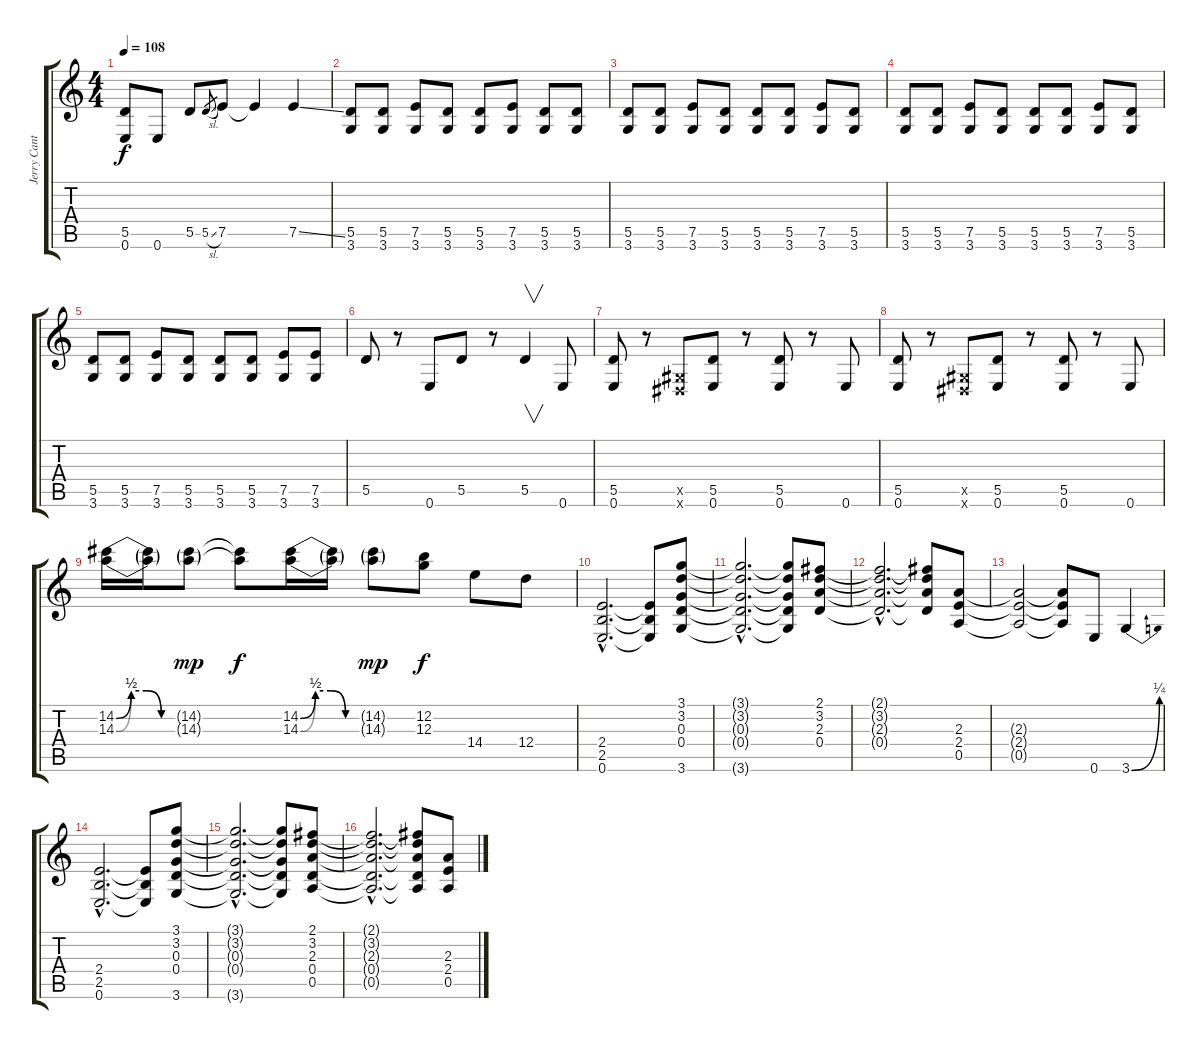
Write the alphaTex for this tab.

\track ("Jerry Cantrell- Guitar 2" "Jerry Cant") {instrument distortionguitar}
\staff {score tabs}
\tuning (E4 B3 G3 D3 A2 E2) {hide}
\ts (4 4)
\tempo 108
\clef g2
\ks c
(5.5 0.6).8{dy f} 0.6.8 5.5.8 5.5{sl}.8{gr} 7.5.8 7.5{t}.4 7.5{ss}.4 |
(5.5 3.6).8 (5.5 3.6).8 (7.5 3.6).8 (5.5 3.6).8 (5.5 3.6).8 (7.5 3.6).8 (5.5 3.6).8 (5.5 3.6).8 |
(5.5 3.6).8 (5.5 3.6).8 (7.5 3.6).8 (5.5 3.6).8 (5.5 3.6).8 (5.5 3.6).8 (7.5 3.6).8 (5.5 3.6).8 |
(5.5 3.6).8 (5.5 3.6).8 (7.5 3.6).8 (5.5 3.6).8 (5.5 3.6).8 (5.5 3.6).8 (7.5 3.6).8 (5.5 3.6).8 |
(5.5 3.6).8 (5.5 3.6).8 (7.5 3.6).8 (5.5 3.6).8 (5.5 3.6).8 (5.5 3.6).8 (7.5 3.6).8 (7.5 3.6).8 |
5.5.8 r.8 0.6.8 5.5.8 r.8 5.5.4{v} 0.6.8 |
(5.5 0.6).8 r.8 (-1.5{x} -1.6{x}).8 (5.5 0.6).8 r.8 (5.5 0.6).8 r.8 0.6.8 |
(5.5 0.6).8 r.8 (-1.5{x} -1.6{x}).8 (5.5 0.6).8 r.8 (5.5 0.6).8 r.8 0.6.8 |
(14.2{be (custom 0 0 15 2 30 2 45 0 60 0)} 14.3{be (custom 0 0 15 2 30 2 45 0 60 0)}).16 (14.2{t} 14.3{t}).16 (14.2{g} 14.3{g}).8{dy mp} (14.2{t} 14.3{t}).8{dy f} (14.2{be (custom 0 0 15 2 30 2 45 0 60 0)} 14.3{be (custom 0 0 15 2 30 2 45 0 60 0)}).16 (14.2{t} 14.3{t}).16 (14.2{g} 14.3{g}).8{dy mp} (12.2 12.3).8{dy f} 14.4.8 12.4.8 |
(2.4{hac} 2.5{hac} 0.6{hac}).2{d} (2.4{t} 2.5{t} 0.6{t}).8 (3.1 3.2 0.3 0.4 3.6).8 |
(3.1{hac t} 3.2{hac t} 0.3{hac t} 0.4{hac t} 3.6{hac t}).2{d} (3.1{t} 3.2{t} 0.3{t} 0.4{t} 3.6{t}).8 (2.1 3.2 2.3 0.4).8 |
(2.1{hac t} 3.2{hac t} 2.3{hac t} 0.4{hac t}).2{d} (2.1{t} 3.2{t} 2.3{t} 0.4{t}).8 (2.3 2.4 0.5).8 |
(2.3{t} 2.4{t} 0.5{t}).2 (2.3{t} 2.4{t} 0.5{t}).8 0.6.8 3.6{be (bend 0 0 60 1)}.4 |
(2.4{hac} 2.5{hac} 0.6{hac}).2{d} (2.4{t} 2.5{t} 0.6{t}).8 (3.1 3.2 0.3 0.4 3.6).8 |
(3.1{hac t} 3.2{hac t} 0.3{hac t} 0.4{hac t} 3.6{hac t}).2{d} (3.1{t} 3.2{t} 0.3{t} 0.4{t} 3.6{t}).8 (2.1 3.2 2.3 0.4 0.5).8 |
(2.1{hac t} 3.2{hac t} 2.3{hac t} 0.4{hac t} 0.5{hac t}).2{d} (2.1{t} 3.2{t} 2.3{t} 0.4{t} 0.5{t}).8 (2.3 2.4 0.5).8
